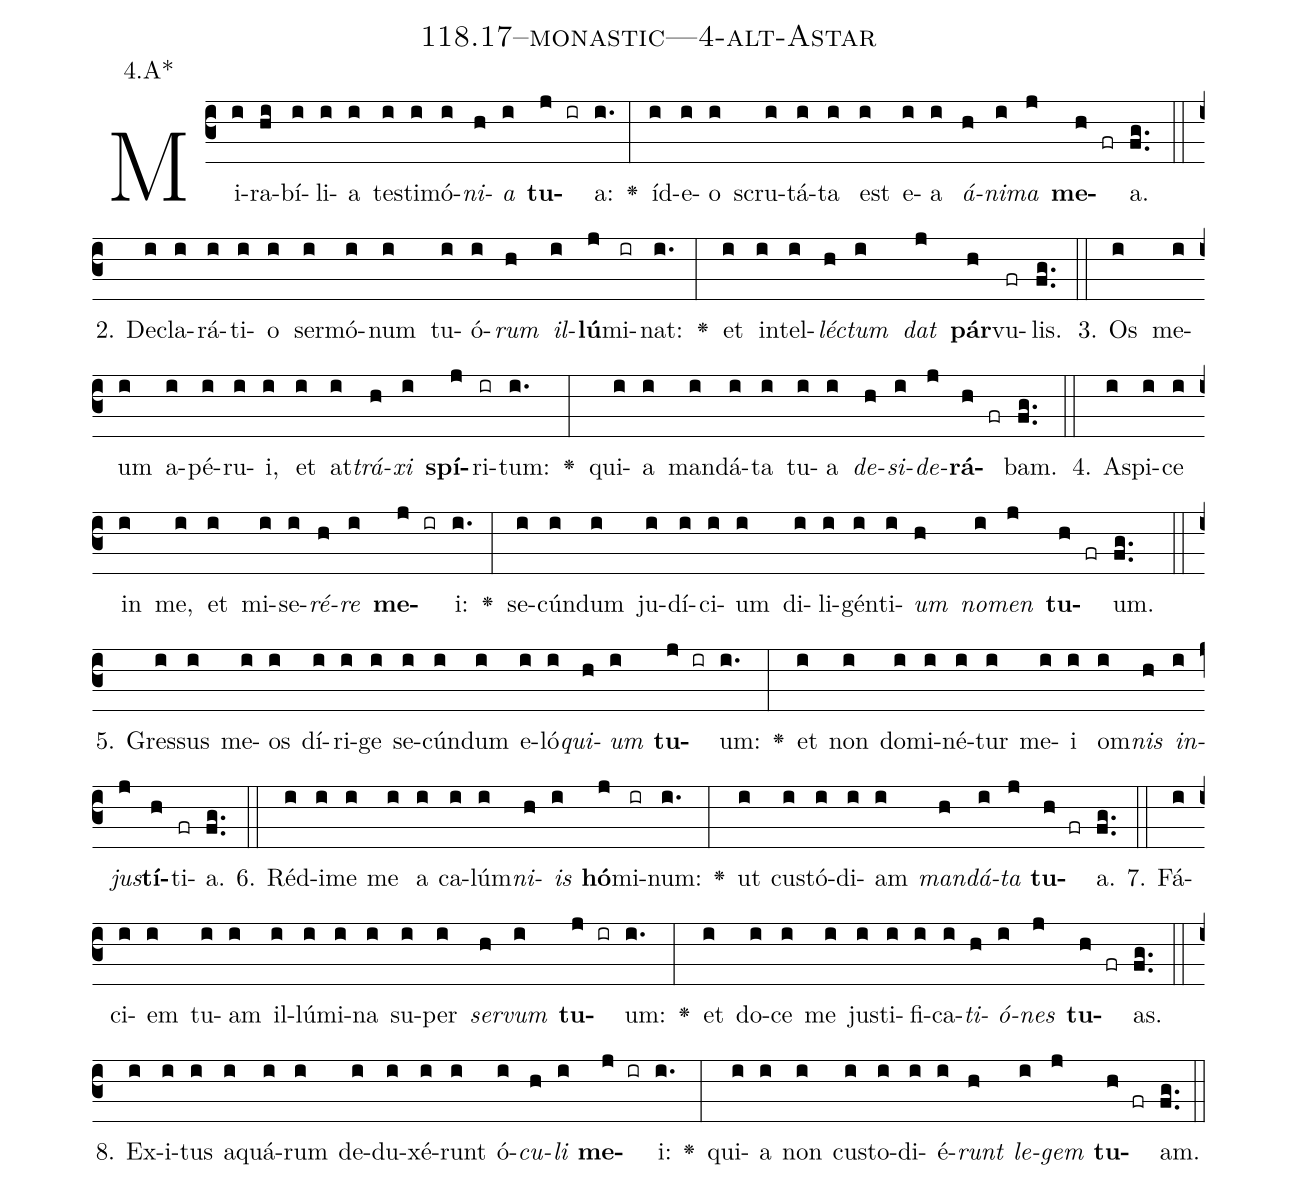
name: 118.17--monastic---4-alt-Astar;
annotation: 4.A*;
%%
(c3)Mi(i)ra(hi)bí(i)li(i)a(i) tes(i)ti(i)mó(i)<i>ni</i>(h)<i>a</i>(i) <b>tu</b>(j ir)a:(i.) <v>\greheightstar</v>(:) íd(i)e(i)o(i) scru(i)tá(i)ta(i) est(i) e(i)a(i) <i>á</i>(h)<i>ni</i>(i)<i>ma</i>(j) <b>me</b>(h fr)a.(fg..) (::)
2. De(i)cla(i)rá(i)ti(i)o(i) ser(i)mó(i)num(i) tu(i)ó(i)<i>rum</i>(h) <i>il</i>(i)<b>lú</b>(j)mi(ir)nat:(i.) <v>\greheightstar</v>(:) et(i) in(i)tel(i)<i>léc</i>(h)<i>tum</i>(i) <i>dat</i>(j) <b>pár</b>(h)vu(fr)lis.(fg..) (::)
3. Os(i) me(i)um(i) a(i)pé(i)ru(i)i,(i) et(i) at(i)<i>trá</i>(h)<i>xi</i>(i) <b>spí</b>(j)ri(ir)tum:(i.) <v>\greheightstar</v>(:) qui(i)a(i) man(i)dá(i)ta(i) tu(i)a(i) <i>de</i>(h)<i>si</i>(i)<i>de</i>(j)<b>rá</b>(h fr)bam.(fg..) (::)
4. A(i)spi(i)ce(i) in(i) me,(i) et(i) mi(i)se(i)<i>ré</i>(h)<i>re</i>(i) <b>me</b>(j ir)i:(i.) <v>\greheightstar</v>(:) se(i)cún(i)dum(i) ju(i)dí(i)ci(i)um(i) di(i)li(i)gén(i)ti(i)<i>um</i>(h) <i>no</i>(i)<i>men</i>(j) <b>tu</b>(h fr)um.(fg..) (::)
5. Gres(i)sus(i) me(i)os(i) dí(i)ri(i)ge(i) se(i)cún(i)dum(i) e(i)ló(i)<i>qui</i>(h)<i>um</i>(i) <b>tu</b>(j ir)um:(i.) <v>\greheightstar</v>(:) et(i) non(i) do(i)mi(i)né(i)tur(i) me(i)i(i) om(i)<i>nis</i>(h) <i>in</i>(i)<i>jus</i>(j)<b>tí</b>(h)ti(fr)a.(fg..) (::)
6. Réd(i)i(i)me(i) me(i) a(i) ca(i)lúm(i)<i>ni</i>(h)<i>is</i>(i) <b>hó</b>(j)mi(ir)num:(i.) <v>\greheightstar</v>(:) ut(i) cus(i)tó(i)di(i)am(i) <i>man</i>(h)<i>dá</i>(i)<i>ta</i>(j) <b>tu</b>(h fr)a.(fg..) (::)
7. Fá(i)ci(i)em(i) tu(i)am(i) il(i)lú(i)mi(i)na(i) su(i)per(i) <i>ser</i>(h)<i>vum</i>(i) <b>tu</b>(j ir)um:(i.) <v>\greheightstar</v>(:) et(i) do(i)ce(i) me(i) jus(i)ti(i)fi(i)ca(i)<i>ti</i>(h)<i>ó</i>(i)<i>nes</i>(j) <b>tu</b>(h fr)as.(fg..) (::)
8. Ex(i)i(i)tus(i) a(i)quá(i)rum(i) de(i)du(i)xé(i)runt(i) ó(i)<i>cu</i>(h)<i>li</i>(i) <b>me</b>(j ir)i:(i.) <v>\greheightstar</v>(:) qui(i)a(i) non(i) cus(i)to(i)di(i)é(i)<i>runt</i>(h) <i>le</i>(i)<i>gem</i>(j) <b>tu</b>(h fr)am.(fg..) (::)
